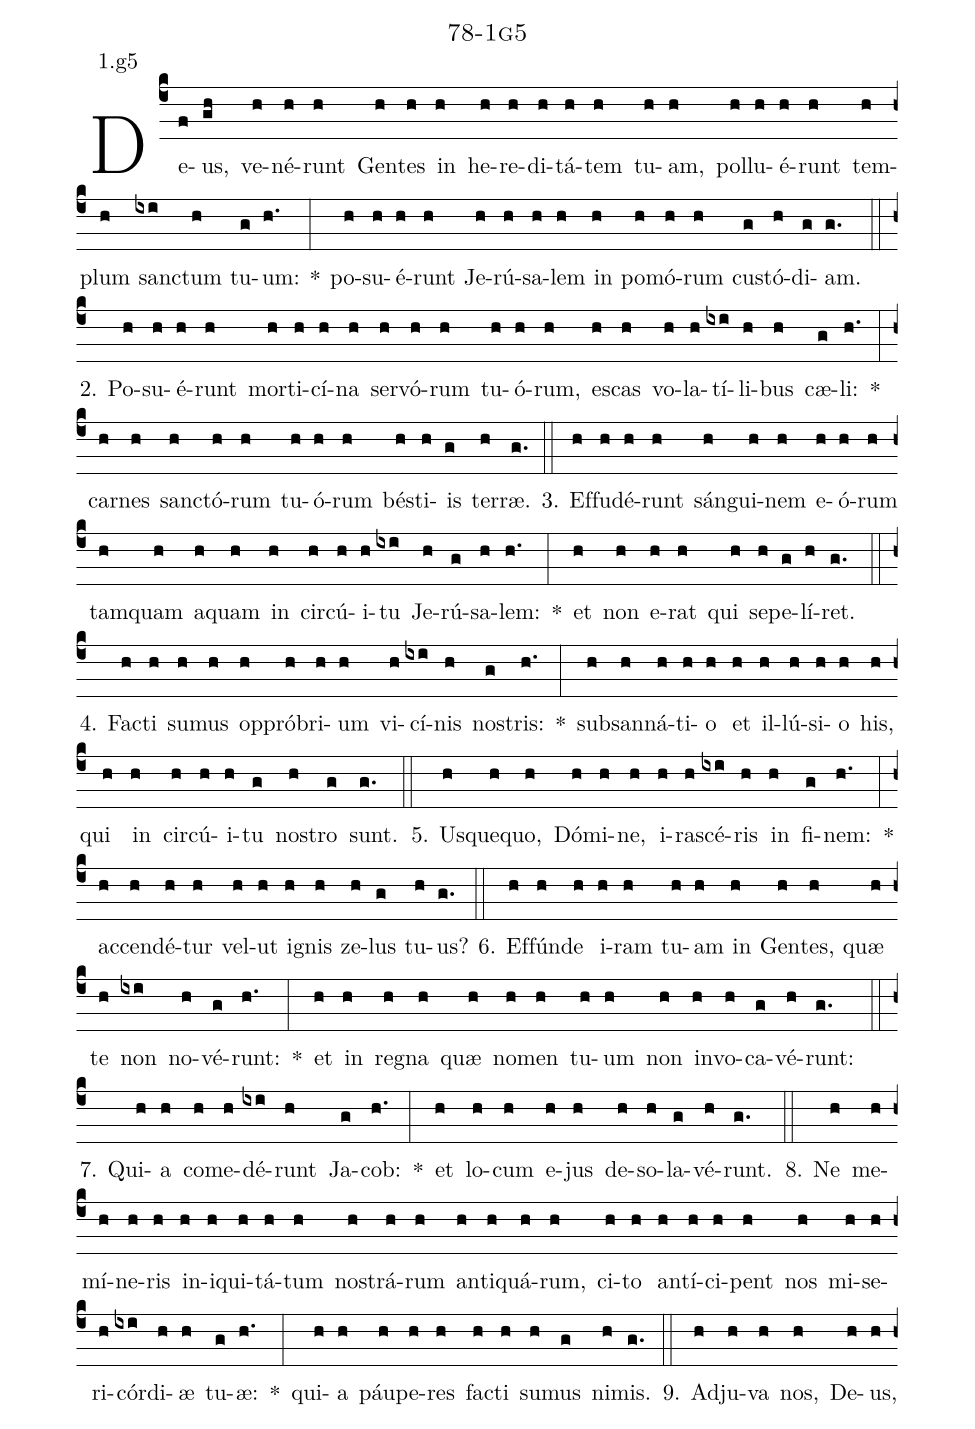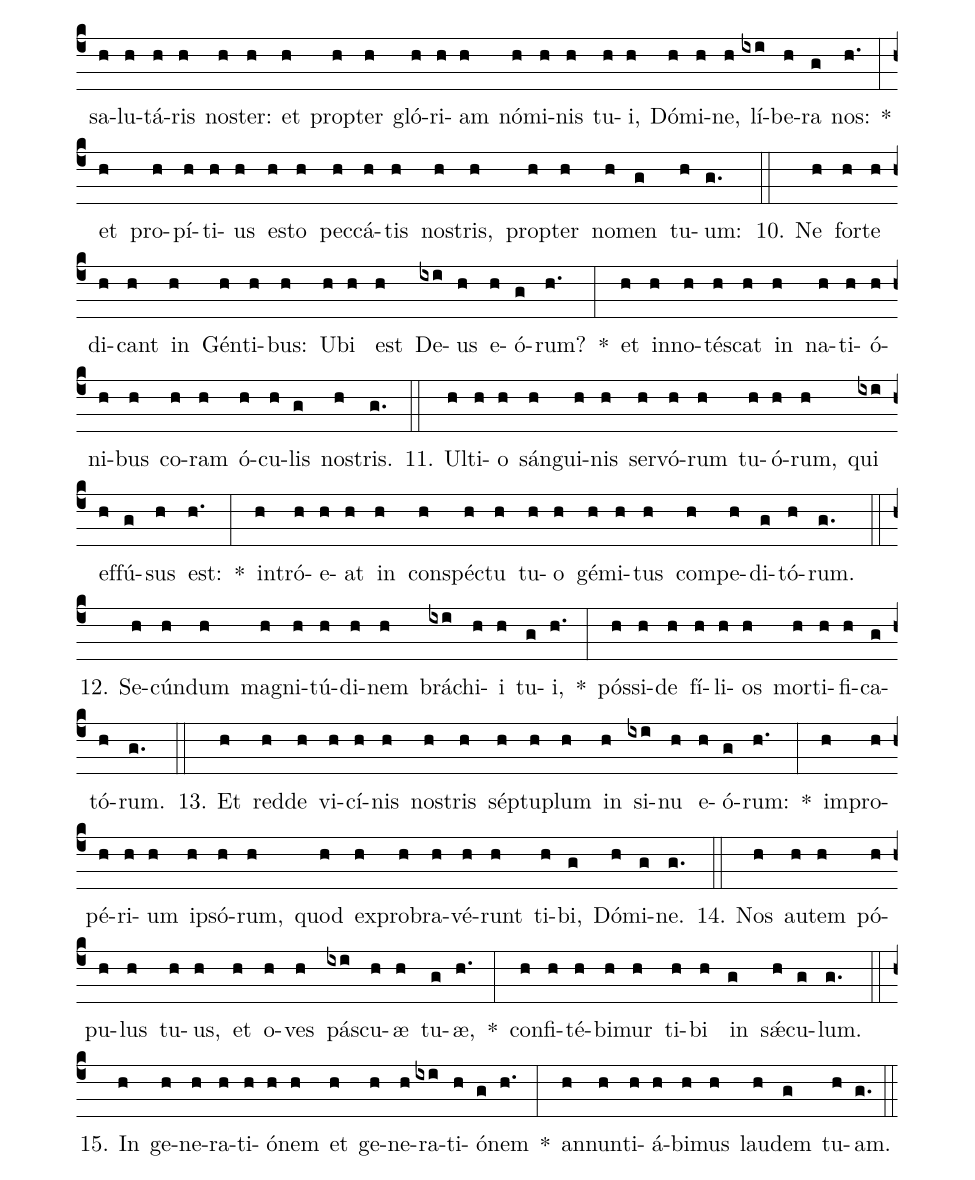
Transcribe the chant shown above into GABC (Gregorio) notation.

name: 78-1g5;
annotation: 1.g5;
%%
(c4)De(f)us,(gh) ve(h)né(h)runt(h) Gen(h)tes(h) in(h) he(h)re(h)di(h)tá(h)tem(h) tu(h)am,(h) pol(h)lu(h)é(h)runt(h) tem(h)plum(h) sanc(ixi)tum(h) tu(g)um:(h.) *(:) po(h)su(h)é(h)runt(h) Je(h)rú(h)sa(h)lem(h) in(h) po(h)mó(h)rum(h) cus(g)tó(h)di(g)am.(g.) (::)
2. Po(h)su(h)é(h)runt(h) mor(h)ti(h)cí(h)na(h) ser(h)vó(h)rum(h) tu(h)ó(h)rum,(h) es(h)cas(h) vo(h)la(h)tí(ixi)li(h)bus(h) cæ(g)li:(h.) *(:) car(h)nes(h) sanc(h)tó(h)rum(h) tu(h)ó(h)rum(h) bés(h)ti(h)is(g) ter(h)ræ.(g.) (::)
3. Ef(h)fu(h)dé(h)runt(h) sán(h)gui(h)nem(h) e(h)ó(h)rum(h) tam(h)quam(h) a(h)quam(h) in(h) cir(h)cú(h)i(h)tu(ixi) Je(h)rú(g)sa(h)lem:(h.) *(:) et(h) non(h) e(h)rat(h) qui(h) se(h)pe(g)lí(h)ret.(g.) (::)
4. Fac(h)ti(h) su(h)mus(h) op(h)pró(h)bri(h)um(h) vi(h)cí(ixi)nis(h) nos(g)tris:(h.) *(:) sub(h)san(h)ná(h)ti(h)o(h) et(h) il(h)lú(h)si(h)o(h) his,(h) qui(h) in(h) cir(h)cú(h)i(h)tu(g) nos(h)tro(g) sunt.(g.) (::)
5. Us(h)que(h)quo,(h) Dó(h)mi(h)ne,(h) i(h)ra(h)scé(ixi)ris(h) in(h) fi(g)nem:(h.) *(:) ac(h)cen(h)dé(h)tur(h) vel(h)ut(h) i(h)gnis(h) ze(h)lus(g) tu(h)us?(g.) (::)
6. Ef(h)fún(h)de(h) i(h)ram(h) tu(h)am(h) in(h) Gen(h)tes,(h) quæ(h) te(h) non(ixi) no(h)vé(g)runt:(h.) *(:) et(h) in(h) re(h)gna(h) quæ(h) no(h)men(h) tu(h)um(h) non(h) in(h)vo(h)ca(g)vé(h)runt:(g.) (::)
7. Qui(h)a(h) com(h)e(h)dé(ixi)runt(h) Ja(g)cob:(h.) *(:) et(h) lo(h)cum(h) e(h)jus(h) de(h)so(h)la(g)vé(h)runt.(g.) (::)
8. Ne(h) me(h)mí(h)ne(h)ris(h) in(h)i(h)qui(h)tá(h)tum(h) nos(h)trá(h)rum(h) an(h)ti(h)quá(h)rum,(h) ci(h)to(h) an(h)tí(h)ci(h)pent(h) nos(h) mi(h)se(h)ri(h)cór(ixi)di(h)æ(h) tu(g)æ:(h.) *(:) qui(h)a(h) páu(h)pe(h)res(h) fac(h)ti(h) su(h)mus(g) ni(h)mis.(g.) (::)
9. Ad(h)ju(h)va(h) nos,(h) De(h)us,(h) sa(h)lu(h)tá(h)ris(h) nos(h)ter:(h) et(h) prop(h)ter(h) gló(h)ri(h)am(h) nó(h)mi(h)nis(h) tu(h)i,(h) Dó(h)mi(h)ne,(h) lí(ixi)be(h)ra(g) nos:(h.) *(:) et(h) pro(h)pí(h)ti(h)us(h) es(h)to(h) pec(h)cá(h)tis(h) nos(h)tris,(h) prop(h)ter(h) no(h)men(g) tu(h)um:(g.) (::)
10. Ne(h) for(h)te(h) di(h)cant(h) in(h) Gén(h)ti(h)bus:(h) U(h)bi(h) est(h) De(ixi)us(h) e(h)ó(g)rum?(h.) *(:) et(h) in(h)no(h)tés(h)cat(h) in(h) na(h)ti(h)ó(h)ni(h)bus(h) co(h)ram(h) ó(h)cu(h)lis(g) nos(h)tris.(g.) (::)
11. Ul(h)ti(h)o(h) sán(h)gui(h)nis(h) ser(h)vó(h)rum(h) tu(h)ó(h)rum,(h) qui(ixi) ef(h)fú(g)sus(h) est:(h.) *(:) in(h)tró(h)e(h)at(h) in(h) con(h)spéc(h)tu(h) tu(h)o(h) gé(h)mi(h)tus(h) com(h)pe(h)di(g)tó(h)rum.(g.) (::)
12. Se(h)cún(h)dum(h) ma(h)gni(h)tú(h)di(h)nem(h) brá(ixi)chi(h)i(h) tu(g)i,(h.) *(:) pós(h)si(h)de(h) fí(h)li(h)os(h) mor(h)ti(h)fi(h)ca(g)tó(h)rum.(g.) (::)
13. Et(h) red(h)de(h) vi(h)cí(h)nis(h) nos(h)tris(h) sép(h)tu(h)plum(h) in(h) si(ixi)nu(h) e(h)ó(g)rum:(h.) *(:) im(h)pro(h)pé(h)ri(h)um(h) ip(h)só(h)rum,(h) quod(h) ex(h)pro(h)bra(h)vé(h)runt(h) ti(h)bi,(g) Dó(h)mi(g)ne.(g.) (::)
14. Nos(h) au(h)tem(h) pó(h)pu(h)lus(h) tu(h)us,(h) et(h) o(h)ves(h) pás(ixi)cu(h)æ(h) tu(g)æ,(h.) *(:) con(h)fi(h)té(h)bi(h)mur(h) ti(h)bi(h) in(g) sǽ(h)cu(g)lum.(g.) (::)
15. In(h) ge(h)ne(h)ra(h)ti(h)ó(h)nem(h) et(h) ge(h)ne(h)ra(ixi)ti(h)ó(g)nem(h.) *(:) an(h)nun(h)ti(h)á(h)bi(h)mus(h) lau(h)dem(g) tu(h)am.(g.) (::)
